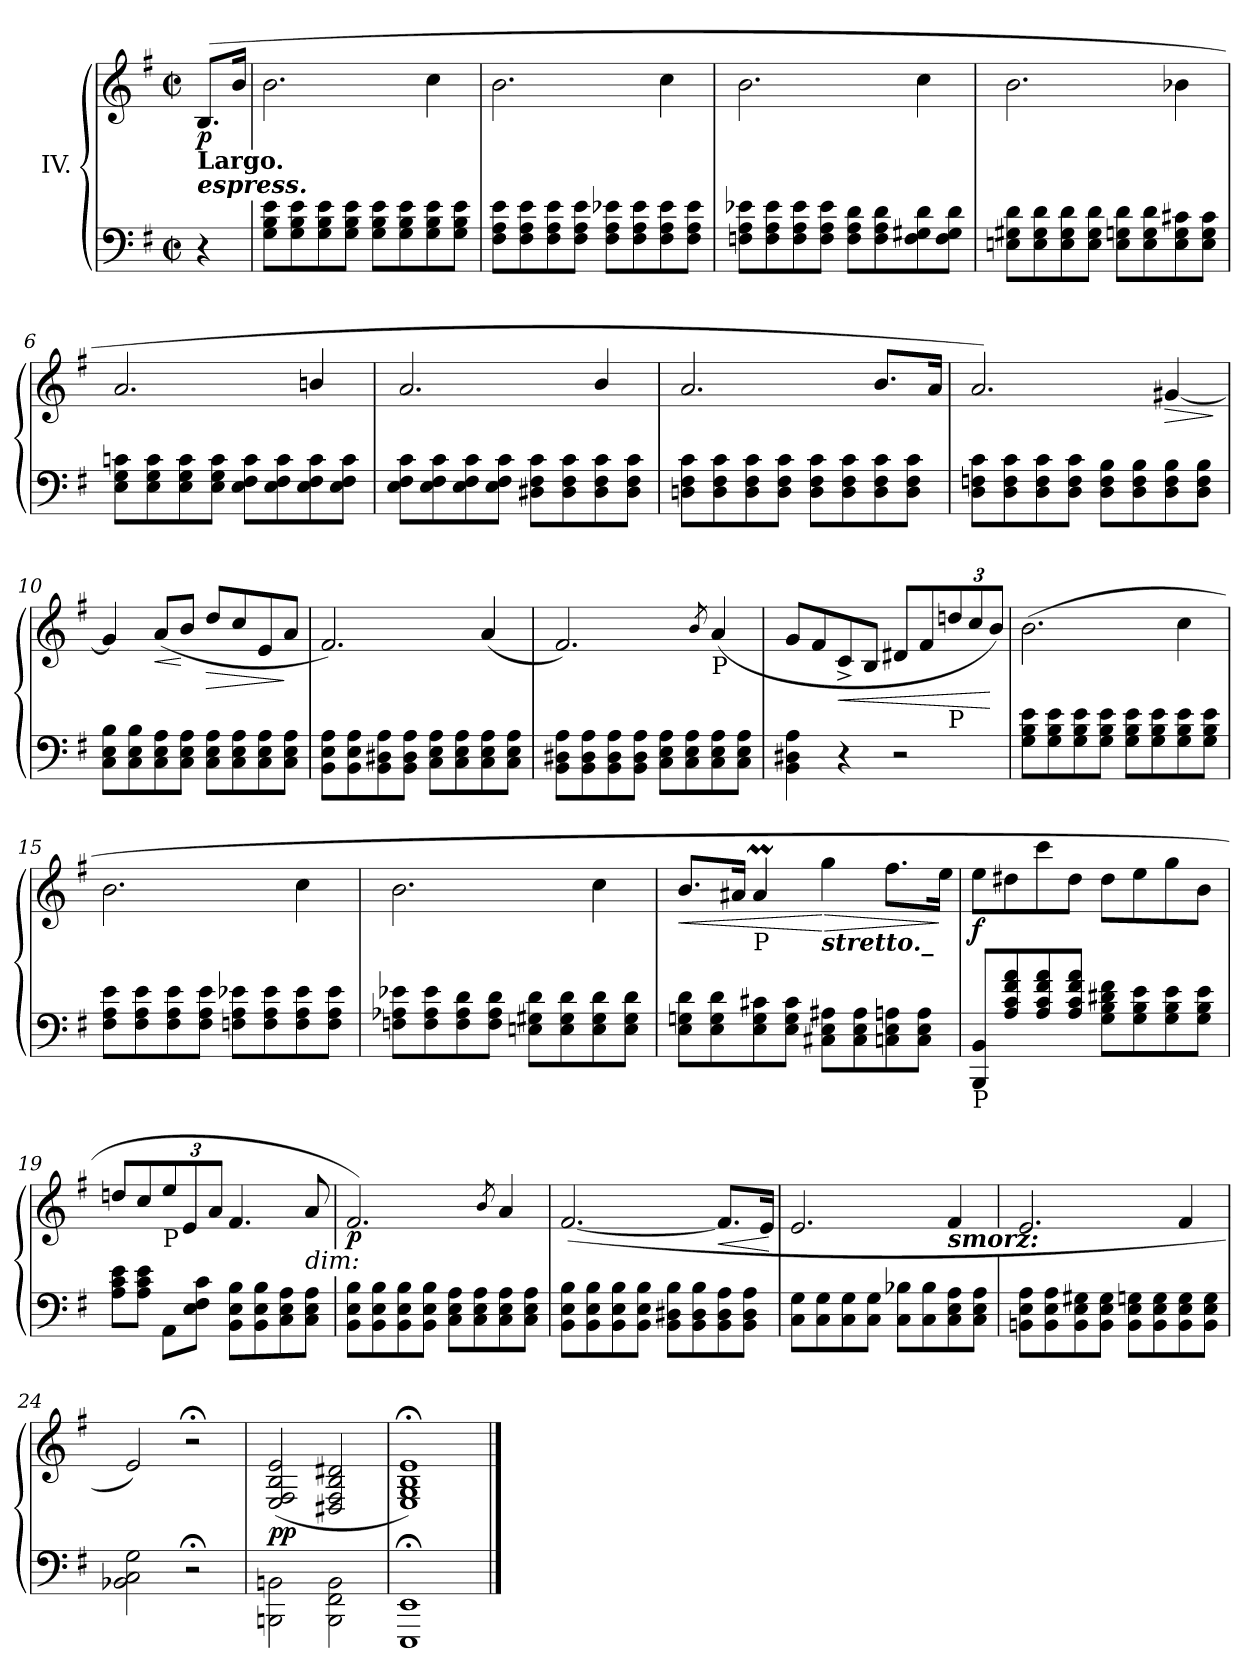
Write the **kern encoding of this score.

**kern	**kern	**dynam
*part1	*part1	*part1
*staff2	*staff1	*staff1/2
*I"IV.	*	*
*clefF4	*clefG2	*
*k[f#]	*k[f#]	*
*e:	*e:	*
*M2/2	*M2/2	*
*met(c|)	*met(c|)	*
*MM63	*MM63	*
=1	=1	=1
!	!LO:TX:b:B:t=Largo.	!
!	!LO:TX:b:Bi:t=espress.	!
!	!	!LO:DY:b
4r	(>8.B/L	p
.	16b/Jk	.
=2	=2	=2
8G\ 8B\ 8e\L	2.b\	.
8G\ 8B\ 8e\	.	.
8G\ 8B\ 8e\	.	.
8G\ 8B\ 8e\J	.	.
8G\ 8B\ 8e\L	.	.
8G\ 8B\ 8e\	.	.
8G\ 8B\ 8e\	4cc\	.
8G\ 8B\ 8e\J	.	.
=3	=3	=3
8F#\ 8A\ 8e\L	2.b\	.
8F#\ 8A\ 8e\	.	.
8F#\ 8A\ 8e\	.	.
8F#\ 8A\ 8e\J	.	.
8F#\ 8A\ 8e-X\L	.	.
8F#\ 8A\ 8e-\	.	.
8F#\ 8A\ 8e-\	4cc\	.
8F#\ 8A\ 8e-\J	.	.
=4	=4	=4
8Fn\ 8A\ 8e-X\L	2.b\	.
8F\ 8A\ 8e-\	.	.
8F\ 8A\ 8e-\	.	.
8F\ 8A\ 8e-\J	.	.
8F\ 8A\ 8d\L	.	.
8F\ 8A\ 8d\	.	.
8F\ 8G#X\ 8d\	4cc\	.
8F\ 8G#\ 8d\J	.	.
!!LO:LB:g=z
=5	=5	=5
8En\ 8G#X\ 8d\L	2.b\	.
8E\ 8G#\ 8d\	.	.
8E\ 8G#\ 8d\	.	.
8E\ 8G#\ 8d\J	.	.
8E\ 8Gn\ 8d\L	.	.
8E\ 8G\ 8d\	.	.
8E\ 8G\ 8c#X\	4b-X\	.
8E\ 8G\ 8c#\J	.	.
=6	=6	=6
8E\ 8G\ 8cn\L	2.a/	.
8E\ 8G\ 8c\	.	.
8E\ 8G\ 8c\	.	.
8E\ 8G\ 8c\J	.	.
8E\ 8F#\ 8c\L	.	.
8E\ 8F#\ 8c\	.	.
8E\ 8F#\ 8c\	4bn/	.
8E\ 8F#\ 8c\J	.	.
=7	=7	=7
8E\ 8F#\ 8c\L	2.a/	.
8E\ 8F#\ 8c\	.	.
8E\ 8F#\ 8c\	.	.
8E\ 8F#\ 8c\J	.	.
8D#X\ 8F#\ 8c\L	.	.
8D#\ 8F#\ 8c\	.	.
8D#\ 8F#\ 8c\	4b/	.
8D#\ 8F#\ 8c\J	.	.
!!LO:LB:g=z
=8	=8	=8
8Dn\ 8F#\ 8c\L	2.a/	.
8D\ 8F#\ 8c\	.	.
8D\ 8F#\ 8c\	.	.
8D\ 8F#\ 8c\J	.	.
8D\ 8F#\ 8c\L	.	.
8D\ 8F#\ 8c\	.	.
8D\ 8F#\ 8c\	8.b/L	.
8D\ 8F#\ 8c\J	.	.
.	16a/Jk	.
=9	=9	=9
8D\ 8Fn\ 8c\L	2.a/)	.
8D\ 8F\ 8c\	.	.
8D\ 8F\ 8c\	.	.
8D\ 8F\ 8c\J	.	.
8D\ 8F\ 8B\L	.	.
8D\ 8F\ 8B\	.	.
!	!	!LO:HP:b
8D\ 8F\ 8B\	[4g#X/	>
8D\ 8F\ 8B\J	.	.
.	.	]
=10	=10	=10
8C\ 8E\ 8B\L	4g#/]	.
8C\ 8E\ 8B\	.	.
!	!	!LO:HP:b
8C\ 8E\ 8A\	(>8a/L	<
8C\ 8E\ 8A\J	8b/J	[
!	!	!LO:HP:b
8C\ 8E\ 8A\L	8dd/L	>
8C\ 8E\ 8A\	8cc/	.
8C\ 8E\ 8A\	8e/	.
8C\ 8E\ 8A\J	8a/J	]
=11	=11	=11
8BB\ 8E\ 8A\L	2.f#/)	.
8BB\ 8E\ 8A\	.	.
8BB\ 8D#X\ 8A\	.	.
8BB\ 8D#\ 8A\J	.	.
8C\ 8E\ 8A\L	.	.
8C\ 8E\ 8A\	.	.
8C\ 8E\ 8A\	(<4a/	.
8C\ 8E\ 8A\J	.	.
!!LO:LB:g=z
=12	=12	=12
8BB\ 8D#X\ 8A\L	2.f#/)	.
8BB\ 8D#\ 8A\	.	.
8BB\ 8D#\ 8A\	.	.
8BB\ 8D#\ 8A\J	.	.
8C\ 8E\ 8A\L	.	.
8C\ 8E\ 8A\	.	.
.	8qb/	.
!	!LO:TX:b:t=P	!
8C\ 8E\ 8A\	(<4a/	.
8C\ 8E\ 8A\J	.	.
=13	=13	=13
4BB\ 4D#X\ 4A\	8g/L	.
.	8f#/	.
!	!	!LO:HP:b
4r	8c^/	<
.	8B/J	.
2r	8d#X/L	.
.	8f#/	.
*	*Xbrackettup	*
!	!LO:TX:b:t=P	!
.	12ddn/	.
.	12cc/	.
.	12b/J)	[
=14	=14	=14
8G\ 8B\ 8e\L	(>2.b\	.
8G\ 8B\ 8e\	.	.
8G\ 8B\ 8e\	.	.
8G\ 8B\ 8e\J	.	.
8G\ 8B\ 8e\L	.	.
8G\ 8B\ 8e\	.	.
8G\ 8B\ 8e\	4cc\	.
8G\ 8B\ 8e\J	.	.
=15	=15	=15
8F#\ 8A\ 8e\L	2.b\	.
8F#\ 8A\ 8e\	.	.
8F#\ 8A\ 8e\	.	.
8F#\ 8A\ 8e\J	.	.
8Fn\ 8A\ 8e-X\L	.	.
8F\ 8A\ 8e-\	.	.
8F\ 8A\ 8e-\	4cc\	.
8F\ 8A\ 8e-\J	.	.
!!LO:LB:g=z
=16	=16	=16
8Fn\ 8A-X\ 8e-X\L	2.b\	.
8F\ 8A-\ 8e-\	.	.
8F\ 8A-\ 8d\	.	.
8F\ 8A-\ 8d\J	.	.
8En\ 8G#X\ 8d\L	.	.
8E\ 8G#\ 8d\	.	.
8E\ 8G#\ 8d\	4cc\	.
8E\ 8G#\ 8d\J	.	.
=17	=17	=17
!	!	!LO:HP:b
8E\ 8Gn\ 8d\L	8.b/L	<
8E\ 8G\ 8d\	.	.
.	16a#X/Jk	.
!	!LO:TX:b:t=P	!
8E\ 8G\ 8c#X\	4a#m/	.
8E\ 8G\ 8c#\J	.	.
!	!LO:TX:b:Bi:t=stretto._	!
!	!	!LO:HP:n=1:b
8C#X\ 8E\ 8A#X\L	4gg\	[ >
8C#\ 8E\ 8A#\	.	.
8Cn\ 8E\ 8An\	8.ff#\L	.
8C\ 8E\ 8A\J	.	.
.	16ee\Jk	]
=18	=18	=18
!LO:TX:b:t=P	!	!
!	!	!LO:DY:b
8BBB/ 8BB/L	8ee\L	f
8A/ 8c/ 8f#/ 8a/	8dd#X\	.
8A/ 8c/ 8f#/ 8a/	8ccc\	.
8A/ 8c/ 8f#/ 8a/J	8dd#\J	.
8G\ 8B\ 8d#X\ 8f#\L	8dd#\L	.
8G\ 8B\ 8e\	8ee\	.
8G\ 8B\ 8e\	8gg\	.
8G\ 8B\ 8e\J	8b\J	.
!!LO:PB:g=z
=19	=19	=19
8A\ 8c\ 8e\L	8ddn/L	.
8A\ 8c\ 8e\J	8cc/	.
!	!LO:TX:b:t=P	!
8AA\L	12ee/	.
.	12e/	.
8E\ 8F#\ 8c\J	.	.
.	12a/J	.
8BB\ 8E\ 8B\L	4.f#/	.
8BB\ 8E\ 8B\	.	.
8C\ 8E\ 8A\	.	.
!	!LO:TX:b:i:t=dim&colon;	!
8C\ 8E\ 8A\J	8a/	.
=20	=20	=20
!	!	!LO:DY:b
8BB\ 8E\ 8B\L	2.f#/)	p
8BB\ 8E\ 8B\	.	.
8BB\ 8E\ 8B\	.	.
8BB\ 8E\ 8B\J	.	.
8C\ 8E\ 8A\L	.	.
8C\ 8E\ 8A\	.	.
.	8qb/	.
8C\ 8E\ 8A\	4a/	.
8C\ 8E\ 8A\J	.	.
=21	=21	=21
8BB\ 8E\ 8B\L	(>[2.f#/	.
8BB\ 8E\ 8B\	.	.
8BB\ 8E\ 8B\	.	.
8BB\ 8E\ 8B\J	.	.
8BB\ 8D#X\ 8B\L	.	.
8BB\ 8D#\ 8B\	.	.
!	!	!LO:HP:b
8BB\ 8D#\ 8A\	8.f#/L]	<
8BB\ 8D#\ 8A\J	.	.
.	16e/Jk	.
.	.	[
=22	=22	=22
8C\ 8G\L	2.e/	.
8C\ 8G\	.	.
8C\ 8G\	.	.
8C\ 8G\J	.	.
8C\ 8B-X\L	.	.
8C\ 8B-\	.	.
!	!LO:TX:b:Bi:t=smorz&colon;	!
8C\ 8E\ 8A\	4f#/	.
8C\ 8E\ 8A\J	.	.
!!LO:LB:g=z
=23	=23	=23
8BBn\ 8E\ 8A\L	2.e/	.
8BB\ 8E\ 8A\	.	.
8BB\ 8E\ 8G#X\	.	.
8BB\ 8E\ 8G#\J	.	.
8BB\ 8E\ 8Gn\L	.	.
8BB\ 8E\ 8G\	.	.
8BB\ 8E\ 8G\	4f#/	.
8BB\ 8E\ 8G\J	.	.
=24	=24	=24
2BB-X\ 2C\ 2G\	2e/)	.
2r;	2r;	.
=25	=25	=25
!	!	!LO:DY:b
2BBBn\ 2BBn\	(>2E/ 2F#/ 2B/ 2e/	pp
2BBB\ 2FF#\ 2BB\	2D#X/ 2F#/ 2B/ 2d#X/	.
=26	=26	=26
1EEE;< 1EE;<	1E; 1G; 1B; 1e;)	.
==	==	==
*-	*-	*-
